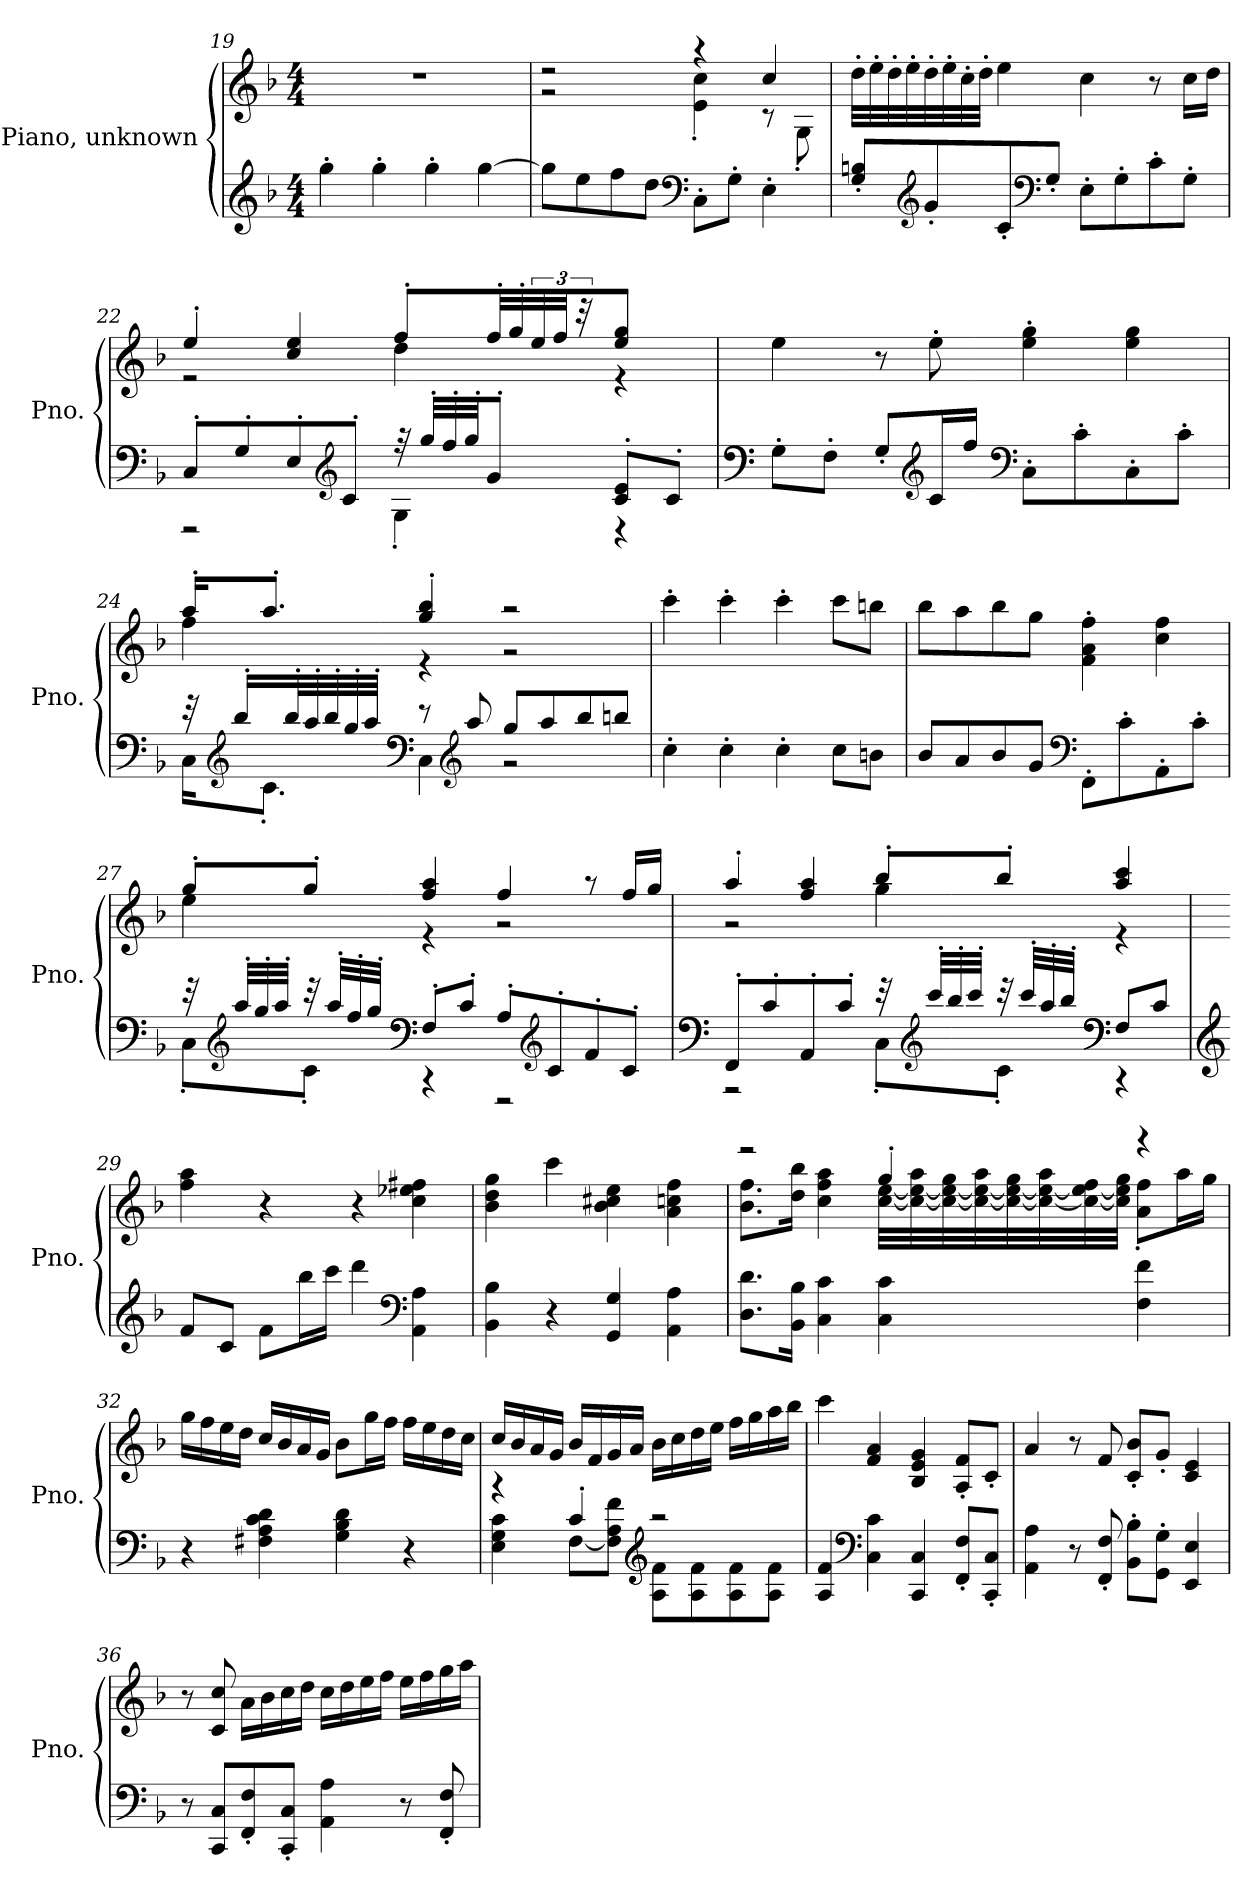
**kern	**kern
*part1	*part1
*staff2	*staff1
*I"Piano, unknown	*
*I'Pno.	*
*clefG2	*clefG2
*k[b-]	*k[b-]
*M4/4	*M4/4
=19	=19
4gg'\	1r
4gg'\	.
4gg'\	.
[4gg\	.
=20	=20
*	*^
8gg\L]	2r	2r
8ee\	.	.
8ff\	.	.
8dd\J	.	.
*clefF4	*	*
8C'\L	4r	4e\' 4cc\'
8G'\J	.	.
4E'\	4cc/	8r
.	.	8G'\
*	*v	*v
!!LO:LB:g=z
=21	=21
8G/' 8Bn/'L	32dd'\LLL
.	32ee'\
.	32dd'\
.	32ee'\
*clefG2	*
8g'/	32dd'\
.	32ee'\
.	32cc'\
.	32dd'\JJJ
8c'/	4ee\
*clefF4	*
8G'/J	.
8E'\L	4cc\
8G'\	.
8c'\	8r
8G'\J	16cc\LL
.	16dd\JJ
=22	=22
*^	*^
8C'/L	2r	4ee'/	2r
8G'/	.	.	.
8E'/	.	4cc/ 4ee/	.
*clefG2	*	*	*
8c'/J	.	.	.
32r	4G'\	8ff'/L	4dd\
32gg'/LLL	.	.	.
32ff'/	.	.	.
32gg'/JJ	.	.	.
8g'/J	.	32ff'/LL	.
.	.	32gg'/	.
.	.	48ee/	.
.	.	48ff/JJJ	.
.	.	48r	.
8c/' 8e/'L	4r	4ee/ 4gg/	4r
8c'/J	.	.	.
*v	*v	*	*
*	*v	*v
!!LO:LB:g=z
=23	=23
*clefF4	*
8G'\L	4ee\
8F'\J	.
8G'/L	8r
*clefG2	*
16c/L	8ee'\
16ff/JJ	.
*clefF4	*
8C'\L	4ee\' 4gg\'
8c'\	.
8C'\	4ee\ 4gg\
8c'\J	.
=24	=24
*^	*^
32r	16C\KL	16aa'/KL	4ff\
*clefG2	*	*	*
16bb-'/LL	.	.	.
.	8.c'\J	8.aa'/J	.
32bb-'/L	.	.	.
32aa'/	.	.	.
32bb-'/	.	.	.
32gg'/	.	.	.
32aa'/JJJ	.	.	.
*clefF4	*	*	*
8r	4C\	4gg/' 4bb-/'	4r
*clefG2	*	*	*
8aa/	.	.	.
8gg/L	2r	2r	2r
8aa/	.	.	.
8bb-/	.	.	.
8bbn/J	.	.	.
*v	*v	*	*
*	*v	*v
=25	=25
4cc'\	4ccc'\
4cc'\	4ccc'\
4cc'\	4ccc'\
8cc\L	8ccc\L
8bn\J	8bbn\J
!!LO:LB:g=z
=26	=26
8b-/L	8bb-\L
8a/	8aa\
8b-/	8bb-\
8g/J	8gg\J
*clefF4	*
8FF'\L	4f\' 4a\' 4ff\'
8c'\	.
8AA'\	4cc\ 4ff\
8c'\J	.
=27	=27
*^	*^
32r	8C'\L	8gg'/L	4ee\
*clefG2	*	*	*
32aa'/LLL	.	.	.
32gg'/	.	.	.
32aa'/JJJ	.	.	.
32r	8c'\J	8gg'/J	.
32aa'/LLL	.	.	.
32ff'/	.	.	.
32gg'/JJJ	.	.	.
*clefF4	*	*	*
8F'/L	4r	4ff/ 4aa/	4r
8c'/J	.	.	.
8A'/L	2r	4ff/	2r
*clefG2	*	*	*
8c'/	.	.	.
8f'/	.	8r	.
8c'/J	.	16ff/LL	.
.	.	16gg/JJ	.
!!LO:LB:g=z	!!
=28	=28	=28	=28
*clefF4	*	*	*
8FF'/L	2r	4aa'/	2r
8c'/	.	.	.
8AA'/	.	4ff/ 4aa/	.
8c'/J	.	.	.
32r	8C'\L	8bb-'/L	4gg\
*clefG2	*	*	*
32ccc'/LLL	.	.	.
32bb-'/	.	.	.
32ccc'/JJJ	.	.	.
32r	8c'\J	8bb-'/J	.
32ccc'/LLL	.	.	.
32aa'/	.	.	.
32bb-'/JJJ	.	.	.
*clefF4	*	*	*
8F/L	4r	4aa/ 4ccc/	4r
8c/J	.	.	.
*v	*v	*	*
*	*v	*v
=29	=29
*clefG2	*
8f/L	4ff\ 4aa\
8c/J	.
8f\L	4r
16bb-\L	.
16ccc\JJ	.
4ddd\	4r
*clefF4	*
4AA\ 4A\	4cc\ 4ee-X\ 4ff#X\
=30	=30
4BB-\ 4B-\	4b-\ 4dd\ 4gg\
4r	4ccc\
4GG/ 4G/	4b-\ 4cc#X\ 4ee\
4AA\ 4A\	4a\ 4ccn\ 4ff\
!!LO:LB:g=z
=31	=31
*	*^
8.D\ 8.d\L	2r	8.b-\ 8.ff\L
16BB-\ 16B-\Jk	.	16dd\ 16bb-\Jk
4C\ 4c\	.	4cc\ 4ff\ 4aa\
4C\ 4c\	4gg'/	[32cc\ [32ee\LLL
.	.	32cc\_ 32ee\_ 32aa\
.	.	32cc\_ 32ee\_ 32gg\
.	.	32cc\_ 32ee\_ 32aa\
.	.	32cc\_ 32ee\_ 32gg\
.	.	32cc\_ 32ee\_ 32aa\
.	.	32cc\_ 32ee\_ 32ff\
.	.	32cc\] 32ee\] 32gg\JJJ
4F\ 4f\	4r	8a\' 8ff\'L
.	.	16aa\L
.	.	16gg\JJ
*	*v	*v
=32	=32
4r	16gg\LL
.	16ff\
.	16ee\
.	16dd\JJ
4F#X\ 4A\ 4c\ 4d\	16cc/LL
.	16b-/
.	16a/
.	16g/JJ
4G\ 4B-\ 4d\	8b-\L
.	16gg\L
.	16ff\JJ
4r	16ff\LL
.	16ee\
.	16dd\
.	16cc\JJ
!!LO:PB:g=z
=33	=33
*^	*
4r	4E\ 4G\ 4c\	16cc/LL
.	.	16b-/
.	.	16a/
.	.	16g/JJ
4c'/	[8F\L	16b-/LL
.	.	16f/
.	8F\] 8A\ 8f\J	16g/
.	.	16a/JJ
*clefG2	*	*
2r	8A\ 8f\L	16b-\LL
.	.	16cc\
.	8A\ 8f\	16dd\
.	.	16ee\JJ
.	8A\ 8f\	16ff\LL
.	.	16gg\
.	8A\ 8f\J	16aa\
.	.	16bb-\JJ
*v	*v	*
=34	=34
4A/ 4f/	4ccc\
*clefF4	*
4C\ 4c\	4f/ 4a/
4CC/ 4C/	4B-/ 4e/ 4g/
8FF/' 8F/'L	8A/' 8f/'L
8CC/' 8C/'J	8c'/J
=35	=35
4AA\ 4A\	4a/
8r	8r
8FF/' 8F/'	8f/
8BB-\' 8B-\'L	8c/' 8b-/'L
8GG\' 8G\'J	8g'/J
4EE/ 4E/	4c/ 4e/
!!LO:LB:g=z
=36	=36
8r	8r
8CC/ 8C/L	8c/ 8cc/
8FF/' 8F/'	16a\LL
.	16b-\
8CC/' 8C/'J	16cc\
.	16dd\JJ
4AA\ 4A\	16cc\LL
.	16dd\
.	16ee\
.	16ff\JJ
8r	16ee\LL
.	16ff\
8FF/' 8F/'	16gg\
.	16aa\JJ
=	=
*-	*-
